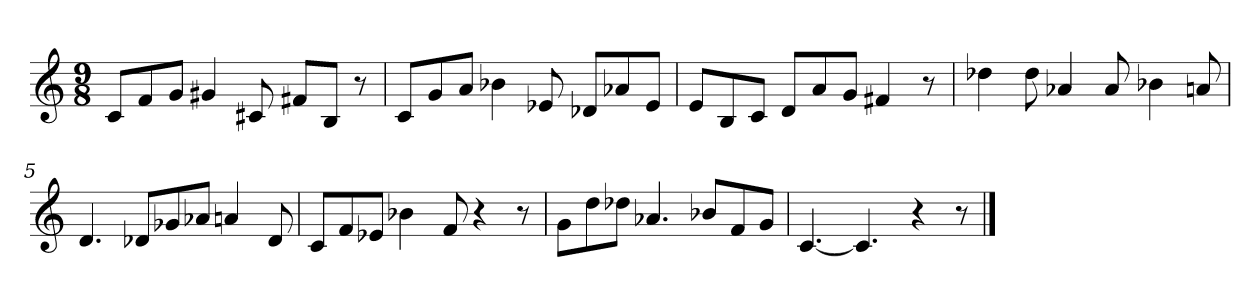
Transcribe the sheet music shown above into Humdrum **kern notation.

**kern
*part1
*staff1
*clefG2
*k[]
*C:
*M9/8
=1
8c/L
8f/
8g/J
4g#X/
8c#X/
8f#X/L
8B/J
8r
=2
8c/L
8g/
8a/J
4b-X\
8e-X/
8d-X/L
8a-X/
8e-/J
=3
8e/L
8B/
8c/J
8d/L
8a/
8g/J
4f#X/
8r
=4
4dd-X\
8dd-\
4a-X/
8a-/
4b-X\
8an/
=5
4.d/
8d-X/L
8g-X/
8a-X/J
4an/
8d-/
=6
8c/L
8f/
8e-X/J
4b-X\
8f/
4r
8r
=7
8g\L
8dd\
8dd-X\J
4.a-X/
8b-X/L
8f/
8g/J
=8
[4.c/
4.c/]
4r
8r
==
*-
